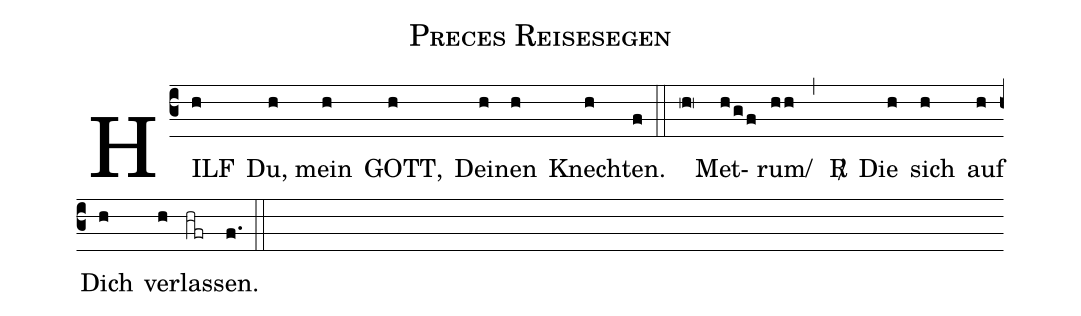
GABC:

name: Preces Reisesegen;
%%
(c3) HILF(h) Du(h), mein(h) GOTT,(h) Dei(h)nen(h) Kne(h)chten.(f) (::) (hR) Met(h/g/f)rum/(hh) (,) <v>\Rbar{}</v>() Die(h) sich(h) auf(h) Dich(h) ver(h)las(hfr)sen.(f.) (::)
